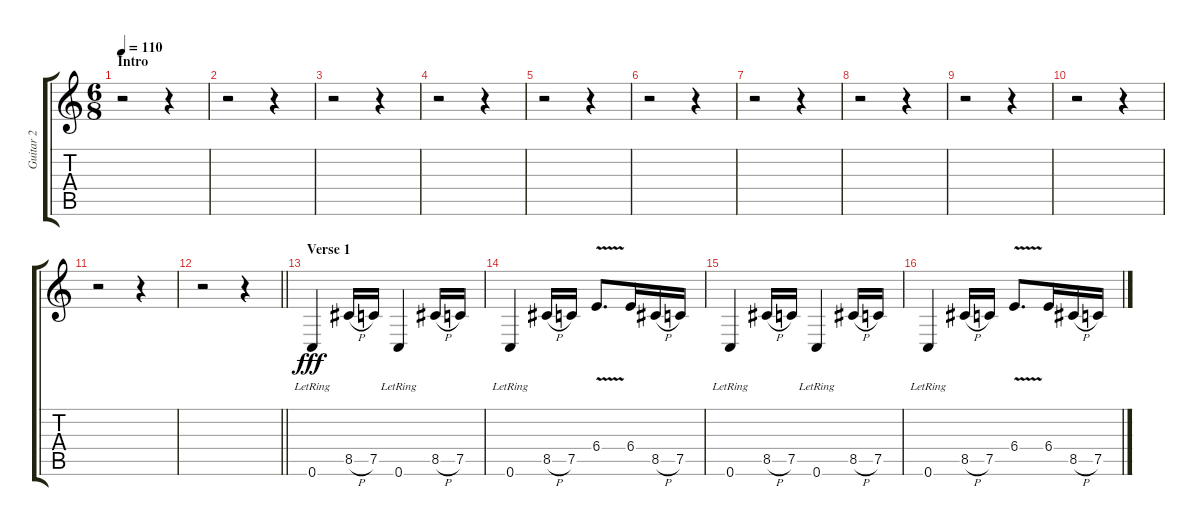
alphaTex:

\track ("Guitar 2" "Guitar 2") {instrument distortionguitar}
\staff {score tabs}
\tuning (C4 G3 Eb3 Bb2 F2 C2) {hide}
\ts (6 8)
\section ("" "Intro")
\tempo 110
\clef g2
\ks c
r.2{dy fff instrument distortionguitar} r.4 |
r.2 r.4 |
r.2 r.4 |
r.2 r.4 |
r.2 r.4 |
r.2 r.4 |
r.2 r.4 |
r.2 r.4 |
r.2 r.4 |
r.2 r.4 |
r.2 r.4 |
\barLineRight lightlight
r.2 r.4 |
\section ("" "Verse 1")
0.6{lr}.4 8.5{h}.16 7.5.16 0.6{lr}.4 8.5{h}.16 7.5.16 |
0.6{lr}.4 8.5{h}.16 7.5.16 6.4{v}.8{d} 6.4.16 8.5{h}.16 7.5.16 |
0.6{lr}.4 8.5{h}.16 7.5.16 0.6{lr}.4 8.5{h}.16 7.5.16 |
0.6{lr}.4 8.5{h}.16 7.5.16 6.4{v}.8{d} 6.4.16 8.5{h}.16 7.5.16
